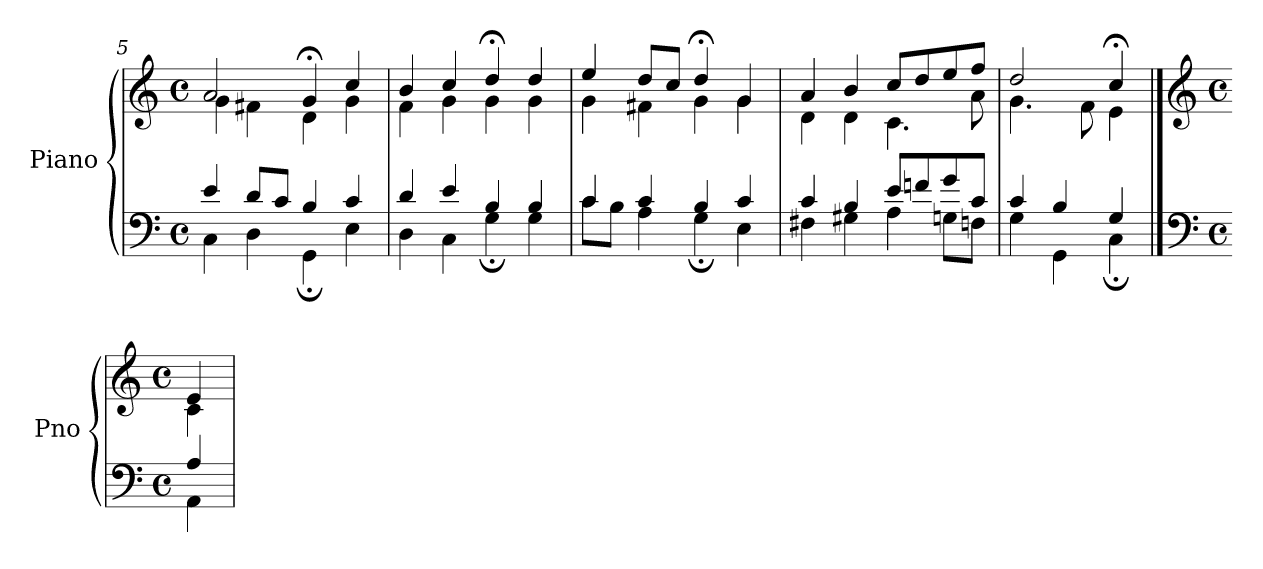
**kern	**kern
*part1	*part1
*staff2	*staff1
*I"Piano	*
*I'Pno	*
*clefF4	*clefG2
*k[]	*k[]
*M4/4	*M4/4
*met(c)	*met(c)
=5	=5
*^	*^
4e/	4C\	2a/	4g\
8d/L	4D\	.	4f#X\
8c/J	.	.	.
4B/	4GG;\	4g;</	4d\
4c/	4E\	4cc/	4g\
=6	=6	=6	=6
4d/	4D\	4b/	4f\
4e/	4C\	4cc/	4g\
4B/	4G;\	4dd;</	4g\
4B/	4G\	4dd/	4g\
=7	=7	=7	=7
4c/	8c\L	4ee/	4g\
.	8B\J	.	.
4c/	4A\	8dd/L	4f#X\
.	.	8cc/J	.
4B/	4G;\	4dd;</	4g\
4c/	4E\	4g/	4g\
=8	=8	=8	=8
4c/	4F#X\	4a/	4d\
4B/	4G#X\	4b/	4d\
8e/L	4A\	8cc/L	4.c\
8fn/	.	8dd/	.
8g/	8Gn\L	8ee/	.
8c/J	8Fn\J	8ff/J	8a\
=9	=9	=9	=9
4c/	4G\	2dd/	4.g\
4B/	4GG\	.	.
.	.	.	8f\
4G/	4C;\	4cc;</	4e\
==1	==1	==1	==1
*clefF4	*	*clefG2	*
*M4/4	*	*M4/4	*
*met(c)	*	*met(c)	*
4A/	4AA\	4e/	4c\
*v	*v	*	*
*	*v	*v
=	=
*-	*-
